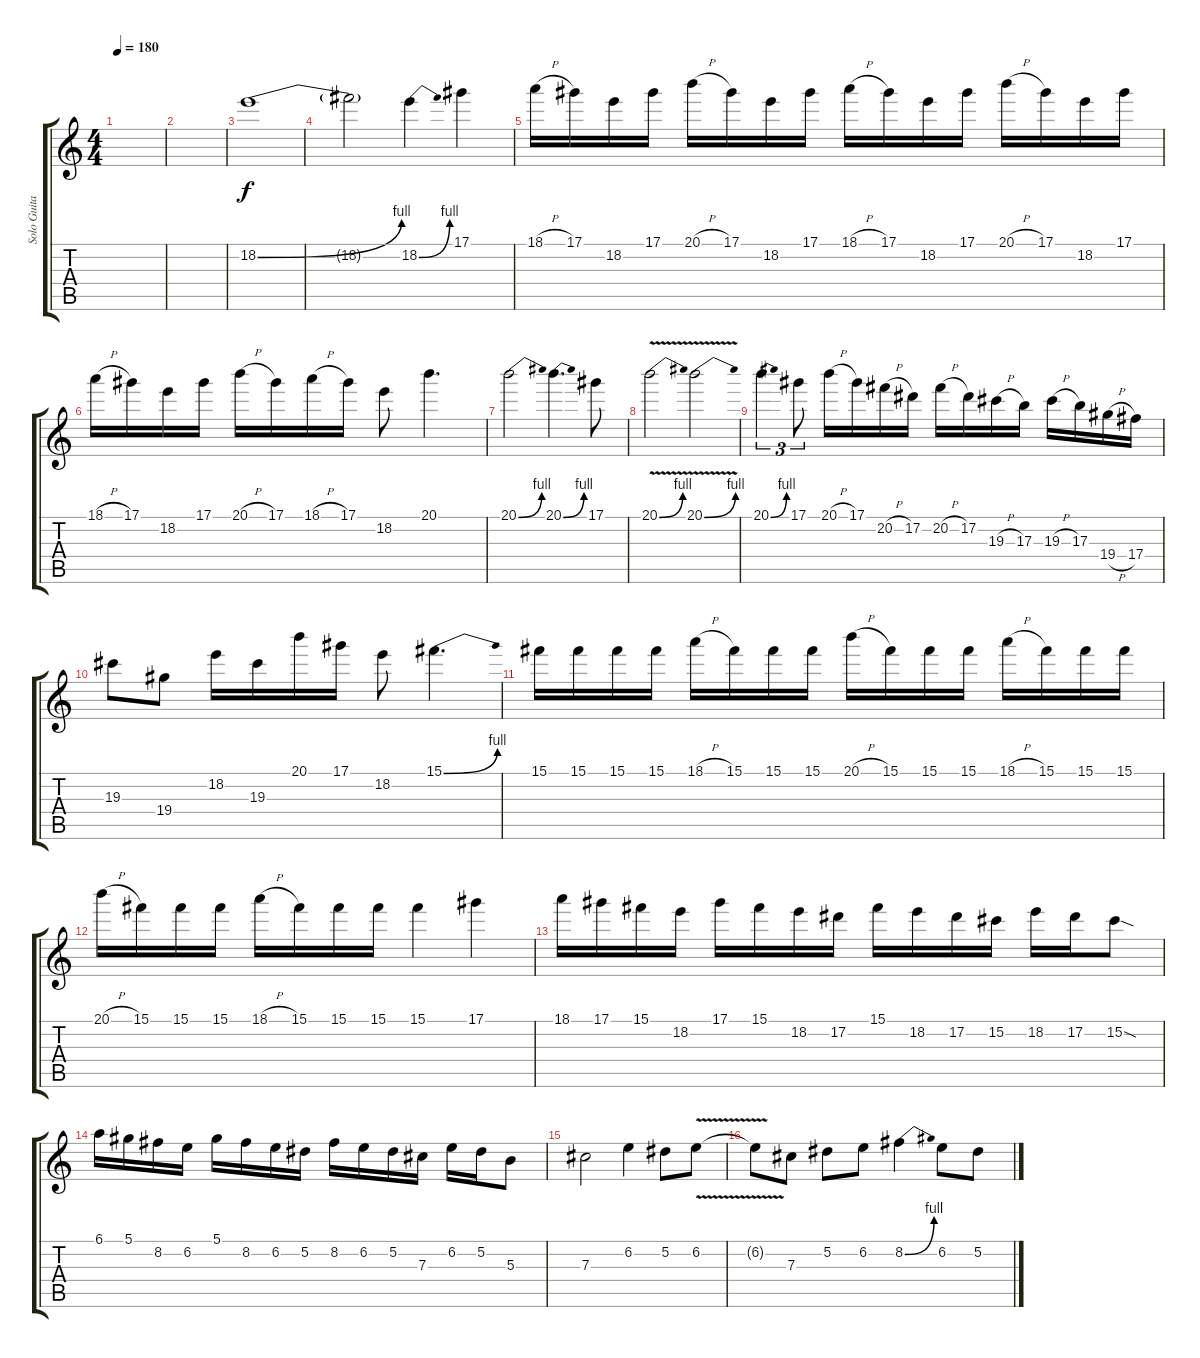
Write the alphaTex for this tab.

\track ("Solo Guitar" "Solo Guita") {instrument distortionguitar}
\staff {score tabs}
\tuning (Eb4 Bb3 Gb3 Db3 Ab2 Eb2) {hide}
\ts (4 4)
\tempo 180
\clef g2
\ks c
|
|
18.2{be (bend 0 0 60 4)}.1 |
18.2{t}.2 18.2{be (bend 0 0 60 4)}.4 17.1.4 |
18.1{h}.16 17.1.16 18.2.16 17.1.16 20.1{h}.16 17.1.16 18.2.16 17.1.16 18.1{h}.16 17.1.16 18.2.16 17.1.16 20.1{h}.16 17.1.16 18.2.16 17.1.16 |
18.1{h}.16 17.1.16 18.2.16 17.1.16 20.1{h}.16 17.1.16 18.1{h}.16 17.1.16 18.2.8 20.1.4{d} |
20.1{be (bend 0 0 60 4)}.2 20.1{be (bend 0 0 60 4)}.4{d} 17.1.8 |
20.1{be (bend 0 0 60 4) v}.2 20.1{be (bend 0 0 60 4) v}.2 |
20.1{be (bend 0 0 60 4)}.4{tu (3 2)} 17.1.8{tu (3 2)} 20.1{h}.16 17.1.16 20.2{h}.16 17.2.16 20.2{h}.16 17.2.16 19.3{h}.16 17.3.16 19.3{h}.16 17.3.16 19.4{h}.16 17.4.16 |
19.3.8 19.4.8 18.2.16 19.3.16 20.1.16 17.1.16 18.2.8 15.1{be (bend 0 0 60 4)}.4{d} |
15.1.16 15.1.16 15.1.16 15.1.16 18.1{h}.16 15.1.16 15.1.16 15.1.16 20.1{h}.16 15.1.16 15.1.16 15.1.16 18.1{h}.16 15.1.16 15.1.16 15.1.16 |
20.1{h}.16 15.1.16 15.1.16 15.1.16 18.1{h}.16 15.1.16 15.1.16 15.1.16 15.1.4 17.1.4 |
18.1.16 17.1.16 15.1.16 18.2.16 17.1.16 15.1.16 18.2.16 17.2.16 15.1.16 18.2.16 17.2.16 15.2.16 18.2.16 17.2.16 15.2{sod}.8 |
6.1.16 5.1.16 8.2.16 6.2.16 5.1.16 8.2.16 6.2.16 5.2.16 8.2.16 6.2.16 5.2.16 7.3.16 6.2.16 5.2.16 5.3.8 |
7.3.2 6.2.4 5.2.8 6.2{v}.8 |
6.2{t}.8 7.3.8 5.2.8 6.2.8 8.2{be (bend 0 0 60 4)}.4 6.2.8 5.2.8
